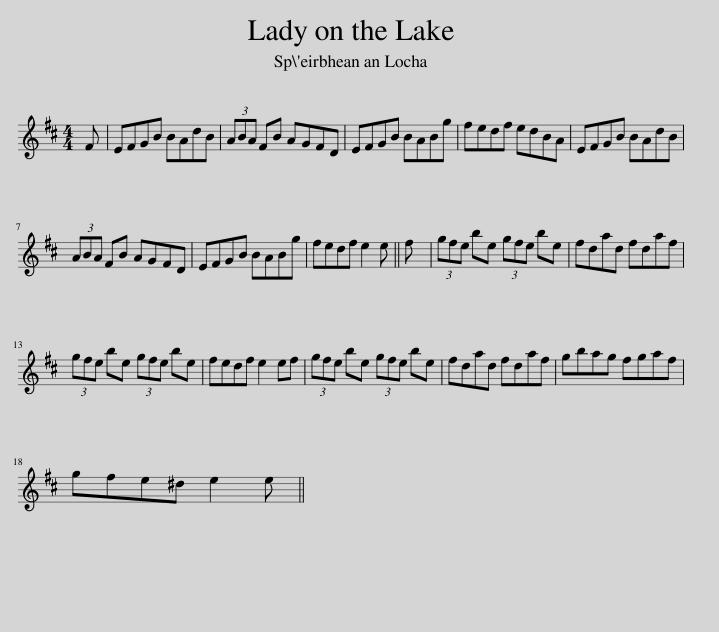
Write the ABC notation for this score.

X:1
L:1/8
M:4/4
I:linebreak $
K:D
V:1 treble
V:1
 F | EFGB BAdB | (3ABA FB AGFD | EFGB BABg | fedf edBA | %5
 EFGB BAdB |$ (3ABA FB AGFD | EFGB BABg | fedf e2 e || f | %10
 (3gfe be (3gfe be | fdad fdaf |$ (3gfe be (3gfe be | fedf e2 ef | (3gfe be (3gfe be | %15
 fdad fdaf | gbag fgaf |$ gfe^d e2 e || %18
